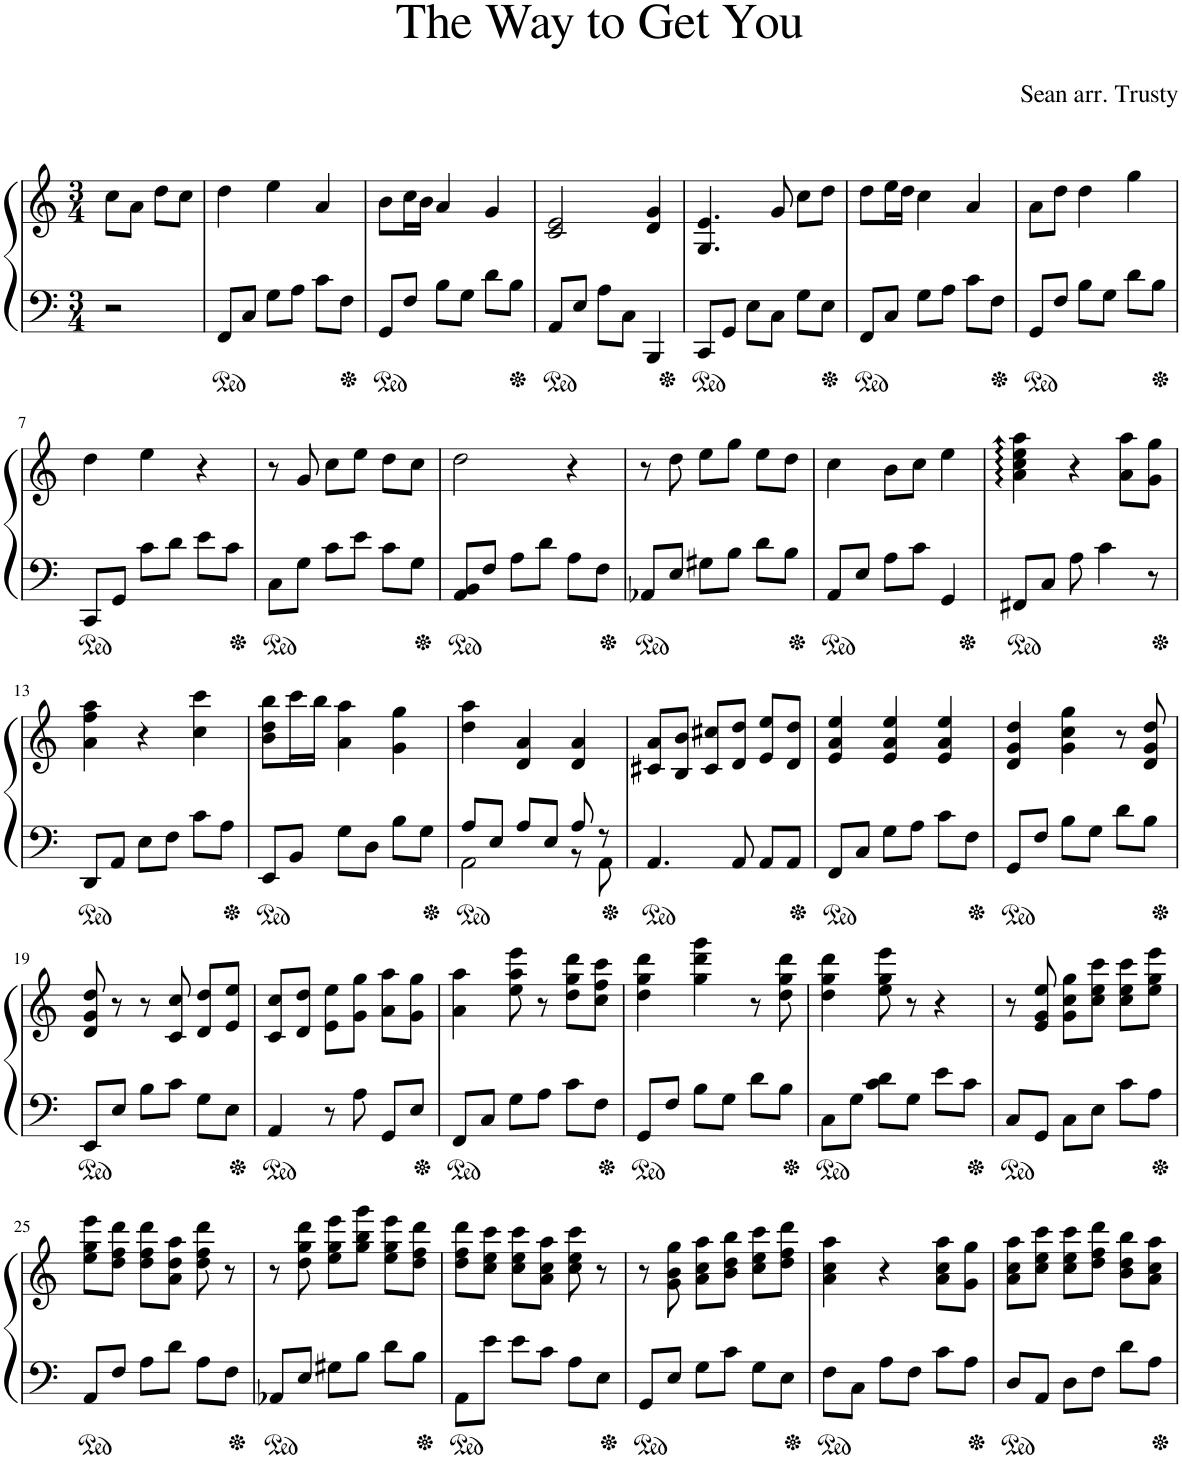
**kern	**kern
*part1	*part1
*staff2	*staff1
*I"Grand Piano	*
*I'Pno.	*
*clefF4	*clefG2
*k[]	*k[]
*M3/4	*M3/4
=	=
2r	8cc\L
.	8a\J
.	8dd\L
.	8cc\J
=1	=1
8FF/L	4dd\
8C/J	.
8G\L	4ee\
8A\J	.
8c\L	4a/
8F\J	.
=2	=2
8GG/L	8b\L
8F/J	16cc\L
.	16b\JJ
8B\L	4a/
8G\J	.
8d\L	4g/
8B\J	.
=3	=3
8AA/L	2c/ 2e/
8E/J	.
8A\L	.
8C\J	.
4BBB/	4d/ 4g/
=4	=4
8CC/L	4.G/ 4.e/
8GG/J	.
8E\L	.
8C\J	8g/
8G\L	8cc\L
8E\J	8dd\J
=5	=5
8FF/L	8dd\L
8C/J	16ee\L
.	16dd\JJ
8G\L	4cc\
8A\J	.
8c\L	4a/
8F\J	.
=6	=6
8GG/L	8a\L
8F/J	8dd\J
8B\L	4dd\
8G\J	.
8d\L	4gg\
8B\J	.
!!LO:LB:g=z
=7	=7
8CC/L	4dd\
8GG/J	.
8c\L	4ee\
8d\J	.
8e\L	4r
8c\J	.
=8	=8
8C\L	8r
8G\J	8g/
8c\L	8cc\L
8e\J	8ee\J
8c\L	8dd\L
8G\J	8cc\J
=9	=9
8AA/ 8BB/L	2dd\
8F/J	.
8A\L	.
8d\J	.
8A\L	4r
8F\J	.
=10	=10
8AA-X/L	8r
8E/J	8dd\
8G#X\L	8ee\L
8B\J	8gg\J
8d\L	8ee\L
8B\J	8dd\J
=11	=11
8AA/L	4cc\
8E/J	.
8A\L	8b\L
8c\J	8cc\J
4GG/	4ee\
=12	=12
8FF#X/L	4a\: 4cc\: 4ee\: 4aa\:
8C/J	.
8A\	4r
4c\	.
.	8a\ 8aa\L
8r	8g\ 8gg\J
!!LO:LB:g=z
=13	=13
8DD/L	4a\ 4ff\ 4aa\
8AA/J	.
8E\L	4r
8F\J	.
8c\L	4cc\ 4ccc\
8A\J	.
=14	=14
8EE/L	8b\ 8dd\ 8bb\L
8BB/J	16ccc\L
.	16bb\JJ
8G\L	4a\ 4aa\
8D\J	.
8B\L	4g\ 4gg\
8G\J	.
=15	=15
*^	*
8A/L	2AA\	4dd\ 4aa\
8E/J	.	.
8A/L	.	4d/ 4a/
8E/J	.	.
8A/	8r	4d/ 4a/
8r	8AA\	.
*v	*v	*
=16	=16
4.AA/	8c#X/ 8a/L
.	8B/ 8b/J
.	8c#/ 8cc#X/L
8AA/	8d/ 8dd/J
8AA/L	8e/ 8ee/L
8AA/J	8d/ 8dd/J
=17	=17
8FF/L	4e/ 4a/ 4ee/
8C/J	.
8G\L	4e/ 4a/ 4ee/
8A\J	.
8c\L	4e/ 4a/ 4ee/
8F\J	.
=18	=18
8GG/L	4d/ 4g/ 4dd/
8F/J	.
8B\L	4g\ 4cc\ 4gg\
8G\J	.
8d\L	8r
8B\J	8d/ 8g/ 8dd/
!!LO:LB:g=z
=19	=19
8EE/L	8d/ 8g/ 8dd/
8E/J	8r
8B\L	8r
8c\J	8c/ 8cc/
8G\L	8d/ 8dd/L
8E\J	8e/ 8ee/J
=20	=20
4AA/	8c/ 8cc/L
.	8d/ 8dd/J
8r	8e\ 8ee\L
8A\	8g\ 8gg\J
8GG/L	8a\ 8aa\L
8E/J	8g\ 8gg\J
=21	=21
8FF/L	4a\ 4aa\
8C/J	.
8G\L	8ee\ 8aa\ 8eee\
8A\J	8r
8c\L	8dd\ 8gg\ 8ddd\L
8F\J	8cc\ 8ff\ 8ccc\J
=22	=22
8GG/L	4dd\ 4gg\ 4ddd\
8F/J	.
8B\L	4gg\ 4ddd\ 4ggg\
8G\J	.
8d\L	8r
8B\J	8dd\ 8gg\ 8ddd\
=23	=23
8C\L	4dd\ 4gg\ 4ddd\
8G\J	.
8c\ 8d\L	8ee\ 8gg\ 8eee\
8G\J	8r
8e\L	4r
8c\J	.
=24	=24
8C/L	8r
8GG/J	8e/ 8g/ 8ee/
8C\L	8g\ 8cc\ 8gg\L
8E\J	8cc\ 8ee\ 8ccc\J
8c\L	8cc\ 8ee\ 8ccc\L
8A\J	8ee\ 8gg\ 8eee\J
!!LO:LB:g=z
=25	=25
8AA/L	8ee\ 8gg\ 8eee\L
8F/J	8dd\ 8ff\ 8ddd\J
8A\L	8dd\ 8ff\ 8ddd\L
8d\J	8a\ 8dd\ 8aa\J
8A\L	8dd\ 8ff\ 8ddd\
8F\J	8r
=26	=26
8AA-X/L	8r
8E/J	8dd\ 8gg\ 8ddd\
8G#X\L	8ee\ 8gg\ 8eee\L
8B\J	8gg\ 8bb\ 8ggg\J
8d\L	8ee\ 8gg\ 8eee\L
8B\J	8dd\ 8ff\ 8ddd\J
=27	=27
8AA\L	8dd\ 8ff\ 8ddd\L
8e\J	8cc\ 8ee\ 8ccc\J
8e\L	8cc\ 8ee\ 8ccc\L
8c\J	8a\ 8cc\ 8aa\J
8A\L	8cc\ 8ee\ 8ccc\
8E\J	8r
=28	=28
8GG/L	8r
8E/J	8g\ 8b\ 8gg\
8G\L	8a\ 8cc\ 8aa\L
8c\J	8b\ 8dd\ 8bb\J
8G\L	8cc\ 8ee\ 8ccc\L
8E\J	8dd\ 8ff\ 8ddd\J
=29	=29
8F\L	4a\ 4cc\ 4aa\
8C\J	.
8A\L	4r
8F\J	.
8c\L	8a\ 8cc\ 8aa\L
8A\J	8g\ 8gg\J
=30	=30
8D/L	8a\ 8cc\ 8aa\L
8AA/J	8cc\ 8ee\ 8ccc\J
8D\L	8cc\ 8ee\ 8ccc\L
8F\J	8dd\ 8ff\ 8ddd\J
8d\L	8b\ 8dd\ 8bb\L
8A\J	8a\ 8cc\ 8aa\J
=	=
*-	*-
